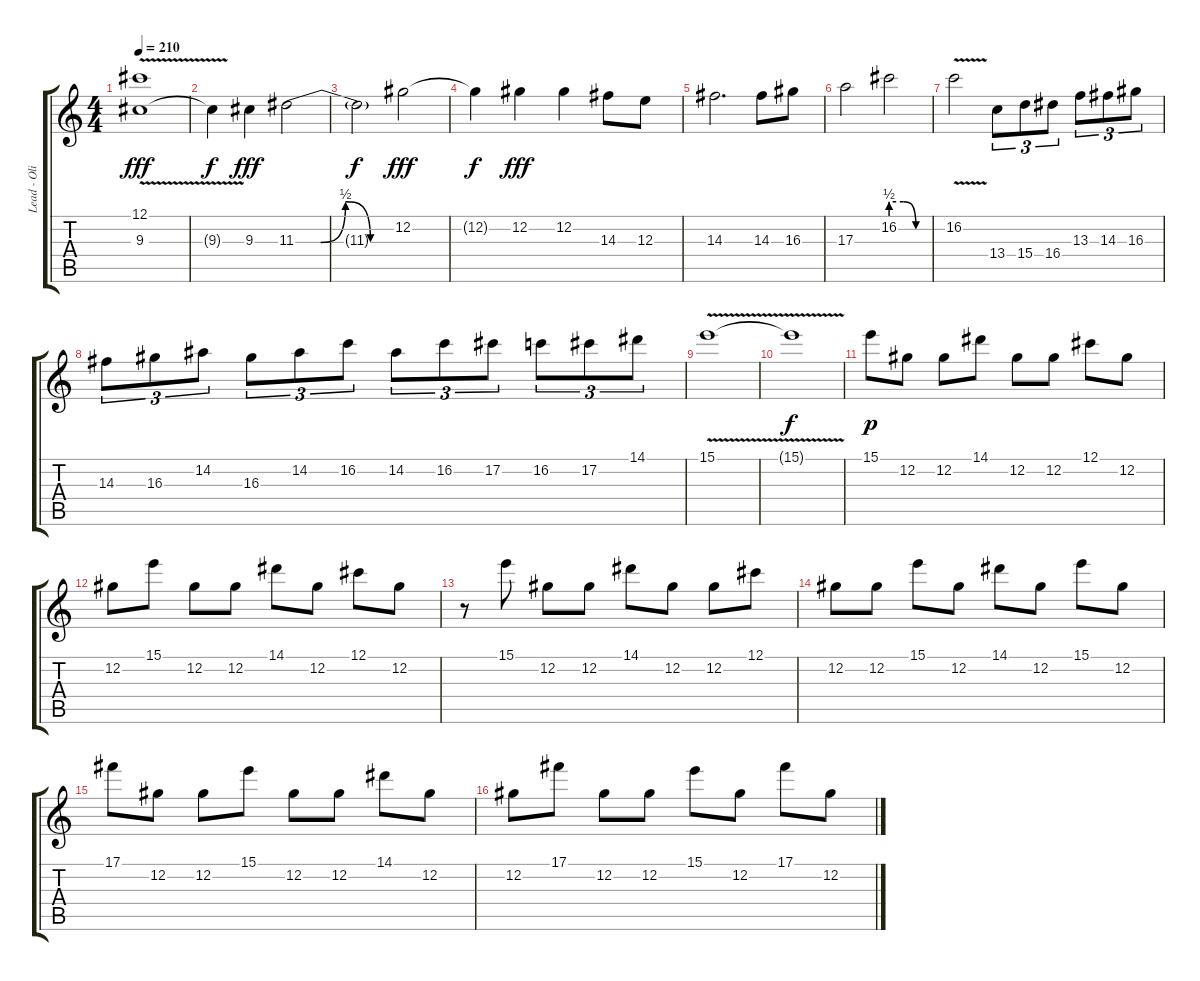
\track ("Lead - Oli Herbert" "Lead - Oli") {instrument distortionguitar}
\staff {score tabs}
\tuning (Db4 Ab3 E3 B2 Gb2 Db2) {hide}
\ts (4 4)
\tempo 210
\clef g2
\ks c
(12.1 9.3{v}).1{dy fff} |
9.3{t}.4{dy f} 9.3.4{dy fff} 11.3{be (custom 0 0 15 0 30 2 45 0 60 0)}.2 |
11.3{t}.2{dy f} 12.2.2{dy fff} |
12.2{t}.4{dy f} 12.2.4{dy fff} 12.2.4 14.3.8 12.3.8 |
14.3.2{d} 14.3.8 16.3.8 |
17.3.2 16.2{be (custom 0 2 20 2 40 0 60 0)}.2 |
16.2{v}.2 13.4.8{tu (3 2)} 15.4.8{tu (3 2)} 16.4.8{tu (3 2)} 13.3.8{tu (3 2)} 14.3.8{tu (3 2)} 16.3.8{tu (3 2)} |
14.3.8{tu (3 2)} 16.3.8{tu (3 2)} 14.2.8{tu (3 2)} 16.3.8{tu (3 2)} 14.2.8{tu (3 2)} 16.2.8{tu (3 2)} 14.2.8{tu (3 2)} 16.2.8{tu (3 2)} 17.2.8{tu (3 2)} 16.2.8{tu (3 2)} 17.2.8{tu (3 2)} 14.1.8{tu (3 2)} |
15.1{v}.1 |
15.1{t}.1{dy f} |
15.1.8{dy p} 12.2.8 12.2.8 14.1.8 12.2.8 12.2.8 12.1.8 12.2.8 |
12.2.8 15.1.8 12.2.8 12.2.8 14.1.8 12.2.8 12.1.8 12.2.8 |
r.8 15.1.8 12.2.8 12.2.8 14.1.8 12.2.8 12.2.8 12.1.8 |
12.2.8 12.2.8 15.1.8 12.2.8 14.1.8 12.2.8 15.1.8 12.2.8 |
17.1.8 12.2.8 12.2.8 15.1.8 12.2.8 12.2.8 14.1.8 12.2.8 |
12.2.8 17.1.8 12.2.8 12.2.8 15.1.8 12.2.8 17.1.8 12.2.8
